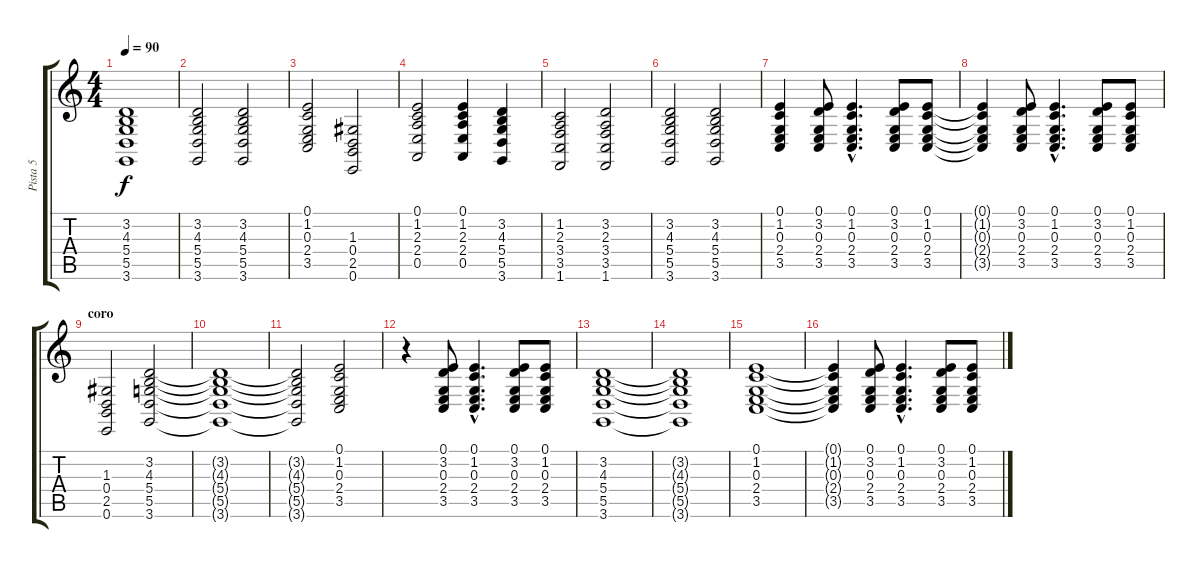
\track ("Pista 5" "Pista 5") {instrument stringensemble1}
\staff {score tabs}
\tuning (E4 B3 G3 D3 A2 E2) {hide}
\ts (4 4)
\tempo 90
\clef g2
\ks c
(3.2 4.3 5.4 5.5 3.6).1{dy f} |
(3.2 4.3 5.4 5.5 3.6).2 (3.2 4.3 5.4 5.5 3.6).2 |
(0.1 1.2 0.3 2.4 3.5).2 (1.3 0.4 2.5 0.6).2 |
(0.1 1.2 2.3 2.4 0.5).2 (0.1 1.2 2.3 2.4 0.5).4 (3.2 4.3 5.4 5.5 3.6).4 |
(1.2 2.3 3.4 3.5 1.6).2 (3.2 2.3 3.4 3.5 1.6).2 |
(3.2 4.3 5.4 5.5 3.6).2 (3.2 4.3 5.4 5.5 3.6).2 |
(0.1 1.2 0.3 2.4 3.5).4 (0.1 3.2 0.3 2.4 3.5).8 (0.1{hac} 1.2{hac} 0.3{hac} 2.4{hac} 3.5{hac}).4{d} (0.1 3.2 0.3 2.4 3.5).8 (0.1 1.2 0.3 2.4 3.5).8 |
(0.1{t} 1.2{t} 0.3{t} 2.4{t} 3.5{t}).4 (0.1 3.2 0.3 2.4 3.5).8 (0.1{hac} 1.2{hac} 0.3{hac} 2.4{hac} 3.5{hac}).4{d} (0.1 3.2 0.3 2.4 3.5).8 (0.1 1.2 0.3 2.4 3.5).8 |
\section ("" "coro")
(1.3 0.4 2.5 0.6).2 (3.2 4.3 5.4 5.5 3.6).2 |
(3.2{t} 4.3{t} 5.4{t} 5.5{t} 3.6{t}).1 |
(3.2{t} 4.3{t} 5.4{t} 5.5{t} 3.6{t}).2 (0.1 1.2 0.3 2.4 3.5).2 |
r.4 (0.1 3.2 0.3 2.4 3.5).8 (0.1{hac} 1.2{hac} 0.3{hac} 2.4{hac} 3.5{hac}).4{d} (0.1 3.2 0.3 2.4 3.5).8 (0.1 1.2 0.3 2.4 3.5).8 |
(3.2 4.3 5.4 5.5 3.6).1 |
(3.2{t} 4.3{t} 5.4{t} 5.5{t} 3.6{t}).1 |
(0.1 1.2 0.3 2.4 3.5).1 |
(0.1{t} 1.2{t} 0.3{t} 2.4{t} 3.5{t}).4 (0.1 3.2 0.3 2.4 3.5).8 (0.1{hac} 1.2{hac} 0.3{hac} 2.4{hac} 3.5{hac}).4{d} (0.1 3.2 0.3 2.4 3.5).8 (0.1 1.2 0.3 2.4 3.5).8
